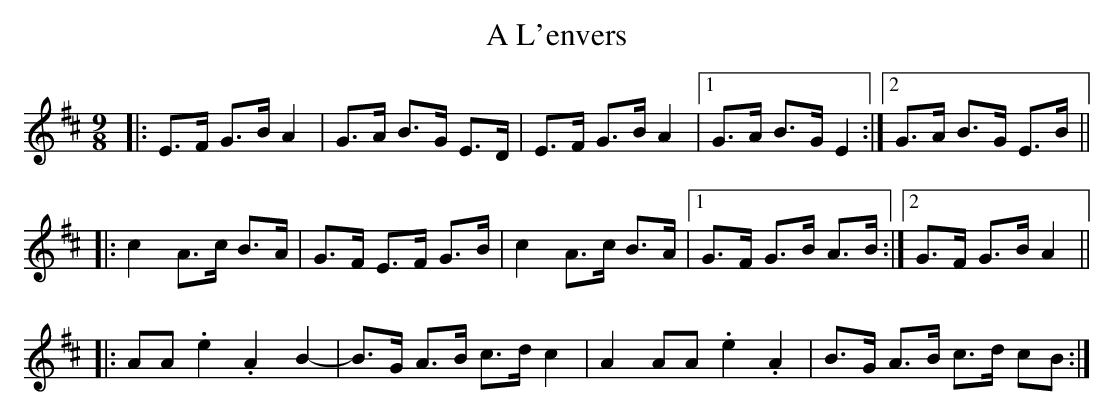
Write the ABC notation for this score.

X:1
T: A L'envers
M: 9/8
L: 1/8
K: Edor
|:E>F G>B A2|G>A B>G E>D|E>F G>B A2|1 G>A B>G E2:|2 G>A B>G E>B||
|:c2A>c B>A|G>F E>F G>B|c2A>c B>A|1 G>F G>B A>B:|2 G>F G>B A2||
|:AA .e2 .A2 B2-|B>G A>B c>d c2|A2 AA .e2 .A2|B>G A>B c>d cB:|
